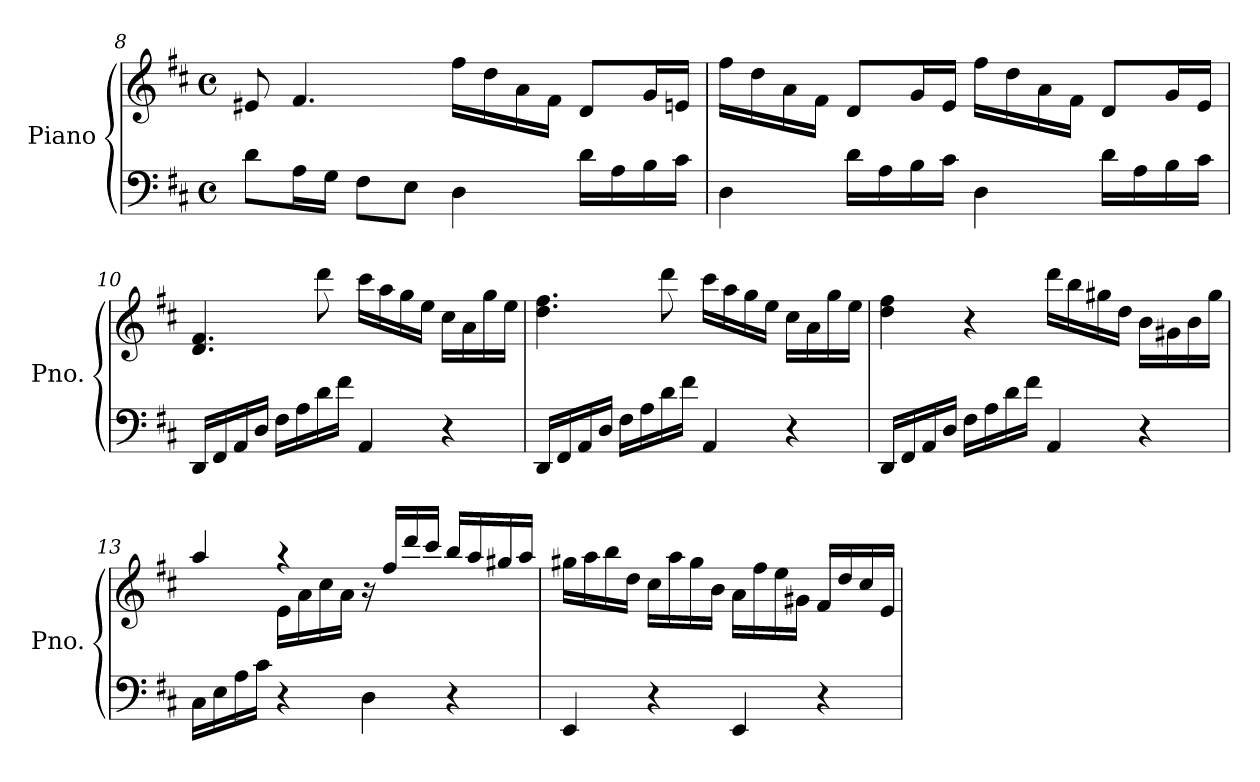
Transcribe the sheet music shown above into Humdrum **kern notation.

**kern	**kern
*part1	*part1
*staff2	*staff1
*I"Piano	*
*I'Pno.	*
*clefF4	*clefG2
*k[f#c#]	*k[f#c#]
*M4/4	*M4/4
*met(c)	*met(c)
=8	=8
8d\L	8e#X/
16A\L	4.f#/
16G\JJ	.
8F#\L	.
8E\J	.
4D\	16ff#\LL
.	16dd\
.	16a\
.	16f#\JJ
16d\LL	8d/L
16A\	.
16B\	16g/L
16c#\JJ	16en/JJ
=9	=9
4D\	16ff#\LL
.	16dd\
.	16a\
.	16f#\JJ
16d\LL	8d/L
16A\	.
16B\	16g/L
16c#\JJ	16e/JJ
4D\	16ff#\LL
.	16dd\
.	16a\
.	16f#\JJ
16d\LL	8d/L
16A\	.
16B\	16g/L
16c#\JJ	16e/JJ
!!LO:LB:g=z
=10	=10
16DD/LL	4.d/ 4.f#/
16FF#/	.
16AA/	.
16D/JJ	.
16F#\LL	.
16A\	.
16d\	8ddd\
16f#\JJ	.
4AA/	16ccc#\LL
.	16aa\
.	16gg\
.	16ee\JJ
4r	16cc#\LL
.	16a\
.	16gg\
.	16ee\JJ
=11	=11
16DD/LL	4.dd\ 4.ff#\
16FF#/	.
16AA/	.
16D/JJ	.
16F#\LL	.
16A\	.
16d\	8ddd\
16f#\JJ	.
4AA/	16ccc#\LL
.	16aa\
.	16gg\
.	16ee\JJ
4r	16cc#\LL
.	16a\
.	16gg\
.	16ee\JJ
=12	=12
16DD/LL	4dd\ 4ff#\
16FF#/	.
16AA/	.
16D/JJ	.
16F#\LL	4r
16A\	.
16d\	.
16f#\JJ	.
4AA/	16ddd\LL
.	16bb\
.	16gg#X\
.	16dd\JJ
4r	16b\LL
.	16g#X\
.	16b\
.	16gg#\JJ
!!LO:LB:g=z
=13	=13
*	*^
16C#\LL	4aa/	4ryy
16E\	.	.
16A\	.	.
16c#\JJ	.	.
4r	4r	16e\LL
.	.	16a\
.	.	16cc#\
.	.	16a\JJ
4D\	16r	2ryy
.	16ff#/LL	.
.	16ddd/	.
.	16ccc#/JJ	.
4r	16bb/LL	.
.	16aa/	.
.	16gg#X/	.
.	16aa/JJ	.
*	*v	*v
=14	=14
4EE/	16gg#X\LL
.	16aa\
.	16bb\
.	16dd\JJ
4r	16cc#\LL
.	16aa\
.	16gg#\
.	16b\JJ
4EE/	16a\LL
.	16ff#\
.	16ee\
.	16g#X\JJ
4r	16f#/LL
.	16dd/
.	16cc#/
.	16e/JJ
=	=
*-	*-
